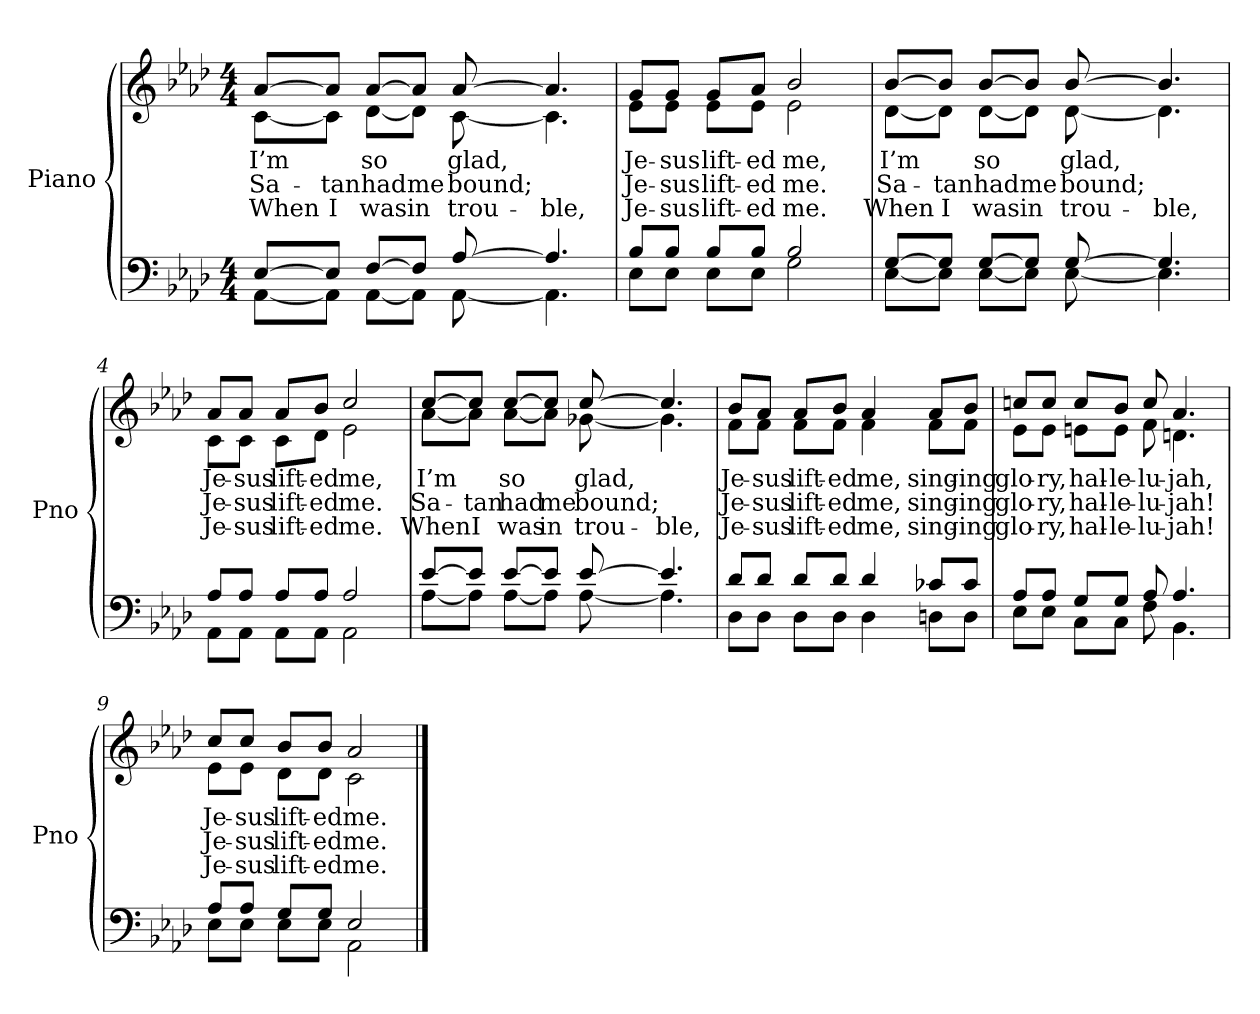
**kern	**kern	**text	**text	**text
*part2	*part1	*part1	*part1	*part1
*staff2	*staff1	*staff1	*staff1	*staff1
*I"Piano	*I"Piano	*	*	*
*I'Pno	*I'Pno	*	*	*
*clefF4	*clefG2	*	*	*
*k[b-e-a-d-]	*k[b-e-a-d-]	*	*	*
*M4/4	*M4/4	*	*	*
=1	=1	=1	=1	=1
*^	*	*	*	*
!	!	!LO:TX:b:i:t=Verse	!	!	!
!	!	!	!LO:LY:b	!LO:LY:b	!LO:LY:b
*	*	*^	*	*	*
[8E-/L	[8AA-\L	[8a-/L	[8c\L	I’m	Sa-	When
!	!	!	!	!	!LO:LY:b	!LO:LY:b
8E-/J]	8AA-\J]	8a-/J]	8c\J]	.	-tan	I
!	!	!	!	!LO:LY:b	!LO:LY:b	!LO:LY:b
[8F/L	[8AA-\L	[8a-/L	[8d-\L	so	had	was
!	!	!	!	!	!LO:LY:b	!LO:LY:b
8F/J]	8AA-\J]	8a-/J]	8d-\J]	.	me	in
!	!	!	!	!LO:LY:b	!LO:LY:b	!LO:LY:b
[8A-/	[8AA-\	[8a-/	[8c\	glad,	bound;	trou-
!	!	!	!	!	!	!LO:LY:b
4.A-/]	4.AA-\]	4.a-/]	4.c\]	.	.	-ble,
=2	=2	=2	=2	=2	=2	=2
!	!	!	!	!LO:LY:b	!LO:LY:b	!LO:LY:b
8B-/L	8E-\L	8g/L	8e-\L	Je-	Je-	Je-
!	!	!	!	!LO:LY:b	!LO:LY:b	!LO:LY:b
8B-/J	8E-\J	8g/J	8e-\J	-sus	-sus	-sus
!	!	!	!	!LO:LY:b	!LO:LY:b	!LO:LY:b
8B-/L	8E-\L	8g/L	8e-\L	lift-	lift-	lift-
!	!	!	!	!LO:LY:b	!LO:LY:b	!LO:LY:b
8B-/J	8E-\J	8a-/J	8e-\J	-ed	-ed	-ed
!	!	!	!	!LO:LY:b	!LO:LY:b	!LO:LY:b
2B-/	2G\	2b-/	2e-\	me,	me.	me.
!!LO:LB:g=z	!!
=3	=3	=3	=3	=3	=3	=3
!	!	!	!	!LO:LY:b	!LO:LY:b	!LO:LY:b
[8G/L	[8E-\L	[8b-/L	[8d-\L	I’m	Sa-	When
!	!	!	!	!	!LO:LY:b	!LO:LY:b
8G/J]	8E-\J]	8b-/J]	8d-\J]	.	-tan	I
!	!	!	!	!LO:LY:b	!LO:LY:b	!LO:LY:b
[8G/L	[8E-\L	[8b-/L	[8d-\L	so	had	was
!	!	!	!	!	!LO:LY:b	!LO:LY:b
8G/J]	8E-\J]	8b-/J]	8d-\J]	.	me	in
!	!	!	!	!LO:LY:b	!LO:LY:b	!LO:LY:b
[8G/	[8E-\	[8b-/	[8d-\	glad,	bound;	trou-
!	!	!	!	!	!	!LO:LY:b
4.G/]	4.E-\]	4.b-/]	4.d-\]	.	.	-ble,
=4	=4	=4	=4	=4	=4	=4
!	!	!	!	!LO:LY:b	!LO:LY:b	!LO:LY:b
8A-/L	8AA-\L	8a-/L	8c\L	Je-	Je-	Je-
!	!	!	!	!LO:LY:b	!LO:LY:b	!LO:LY:b
8A-/J	8AA-\J	8a-/J	8c\J	-sus	-sus	-sus
!	!	!	!	!LO:LY:b	!LO:LY:b	!LO:LY:b
8A-/L	8AA-\L	8a-/L	8c\L	lift-	lift-	lift-
!	!	!	!	!LO:LY:b	!LO:LY:b	!LO:LY:b
8A-/J	8AA-\J	8b-/J	8d-\J	-ed	-ed	-ed
!	!	!	!	!LO:LY:b	!LO:LY:b	!LO:LY:b
2A-/	2AA-\	2cc/	2e-\	me,	me.	me.
!!LO:LB:g=z	!!
=5	=5	=5	=5	=5	=5	=5
!	!	!	!	!LO:LY:b	!LO:LY:b	!LO:LY:b
[8e-/L	[8A-\L	[8cc/L	[8a-\L	I’m	Sa-	When
!	!	!	!	!	!LO:LY:b	!LO:LY:b
8e-/J]	8A-\J]	8cc/J]	8a-\J]	.	-tan	I
!	!	!	!	!LO:LY:b	!LO:LY:b	!LO:LY:b
[8e-/L	[8A-\L	[8cc/L	[8a-\L	so	had	was
!	!	!	!	!	!LO:LY:b	!LO:LY:b
8e-/J]	8A-\J]	8cc/J]	8a-\J]	.	me	in
!	!	!	!	!LO:LY:b	!LO:LY:b	!LO:LY:b
[8e-/	[8A-\	[8cc/	[8g-X\	glad,	bound;	trou-
!	!	!	!	!	!	!LO:LY:b
4.e-/]	4.A-\]	4.cc/]	4.g-\]	.	.	-ble,
=6	=6	=6	=6	=6	=6	=6
!	!	!	!	!LO:LY:b	!LO:LY:b	!LO:LY:b
8d-/L	8D-\L	8b-/L	8f\L	Je-	Je-	Je-
!	!	!	!	!LO:LY:b	!LO:LY:b	!LO:LY:b
8d-/J	8D-\J	8a-/J	8f\J	-sus	-sus	-sus
!	!	!	!	!LO:LY:b	!LO:LY:b	!LO:LY:b
8d-/L	8D-\L	8a-/L	8f\L	lift-	lift-	lift-
!	!	!	!	!LO:LY:b	!LO:LY:b	!LO:LY:b
8d-/J	8D-\J	8b-/J	8f\J	-ed	-ed	-ed
!	!	!	!	!LO:LY:b	!LO:LY:b	!LO:LY:b
4d-/	4D-\	4a-/	4f\	me,	me,	me,
!!LO:LB:g=z	!!
=7-	=7-	=7-	=7-	=7-	=7-	=7-
!	!	!	!	!LO:LY:b	!LO:LY:b	!LO:LY:b
8c-X/L	8Dn\L	8a-/L	8f\L	sing-	sing-	sing-
!	!	!	!	!LO:LY:b	!LO:LY:b	!LO:LY:b
8c-/J	8D\J	8b-/J	8f\J	-ing	-ing	-ing
=8	=8	=8	=8	=8	=8	=8
!	!	!	!	!LO:LY:b	!LO:LY:b	!LO:LY:b
8A-/L	8E-\L	8ccni/L	8e-\L	glo-	glo-	glo-
!	!	!	!	!LO:LY:b	!LO:LY:b	!LO:LY:b
8A-/J	8E-\J	8cc/J	8e-\J	-ry,	-ry,	-ry,
!	!	!	!	!LO:LY:b	!LO:LY:b	!LO:LY:b
8G/L	8C\L	8cc/L	8en\L	hal-	hal-	hal-
!	!	!	!	!LO:LY:b	!LO:LY:b	!LO:LY:b
8G/J	8C\J	8b-/J	8e\J	-le-	-le-	-le-
!	!	!	!	!LO:LY:b	!LO:LY:b	!LO:LY:b
8A-/	8F\	8cc/	8f\	-lu-	-lu-	-lu-
!	!	!	!	!LO:LY:b	!LO:LY:b	!LO:LY:b
4.A-/	4.BB-\	4.a-/	4.dn\	-jah,	-jah!	-jah!
=9	=9	=9	=9	=9	=9	=9
!	!	!	!	!LO:LY:b	!LO:LY:b	!LO:LY:b
8A-/L	8E-i\L	8cc/L	8e-i\L	Je-	Je-	Je-
!	!	!	!	!LO:LY:b	!LO:LY:b	!LO:LY:b
8A-/J	8E-\J	8cc/J	8e-\J	-sus	-sus	-sus
!	!	!	!	!LO:LY:b	!LO:LY:b	!LO:LY:b
8G/L	8E-\L	8b-/L	8d-i\L	lift-	lift-	lift-
!	!	!	!	!LO:LY:b	!LO:LY:b	!LO:LY:b
8G/J	8E-\J	8b-/J	8d-\J	-ed	-ed	-ed
!	!	!	!	!LO:LY:b	!LO:LY:b	!LO:LY:b
2E-/	2AA-\	2a-/	2c\	me.	me.	me.
*v	*v	*	*	*	*	*
*	*v	*v	*	*	*
==	==	==	==	==
*-	*-	*-	*-	*-
